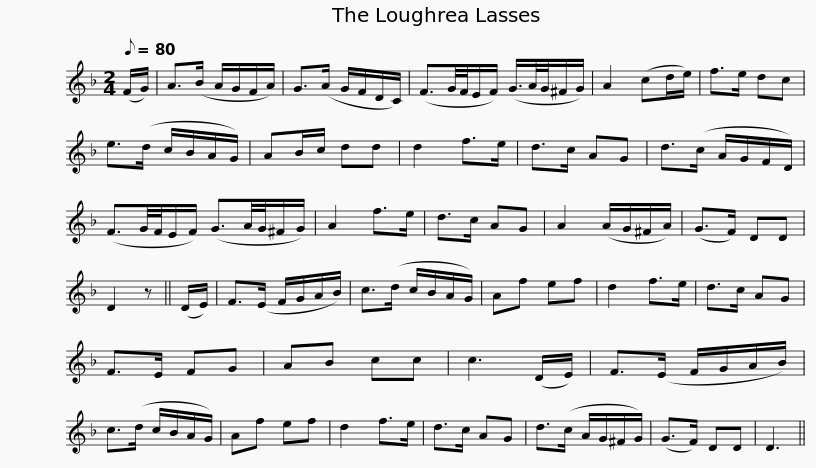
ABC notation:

X:1
L:1/8
Q:1/8=80
M:2/4
I:linebreak $
K:Dmin
V:1 treble
V:1
 (F/G/) | A>(B A/G/F/A/) | G>(A G/F/D/C/) | (F3/2G/4F/4E/F/) (G/>A/G/4^F/G/) | A2 (cd/e/) | %5
 f>e dc | e>(d c/B/A/G/) | AB/c/ dd |$ d2 f>e | d>c AG | %10
 d>(c A/G/F/D/) | (F3/2G/4F/4E/F/) (G3/2A/4G/4^F/G/) | A2 f>e | d>c AG | A2 (A/G/^F/A/) | %15
 (G>F) DD | D2 z ||$ (D/E/) | F>(E F/G/A/B/) | c>(d c/B/A/G/) | %20
 Af ef | d2 f>e | d>c AG | F>E FG | AB cc | %25
 c3 (D/E/) | F>(E F/G/A/B/) |$ c>(d c/B/A/G/) | Af ef | d2 f>e | %30
 d>c AG | d>(c A/G/^F/G/) | (G>F) DD | D3 || %34
